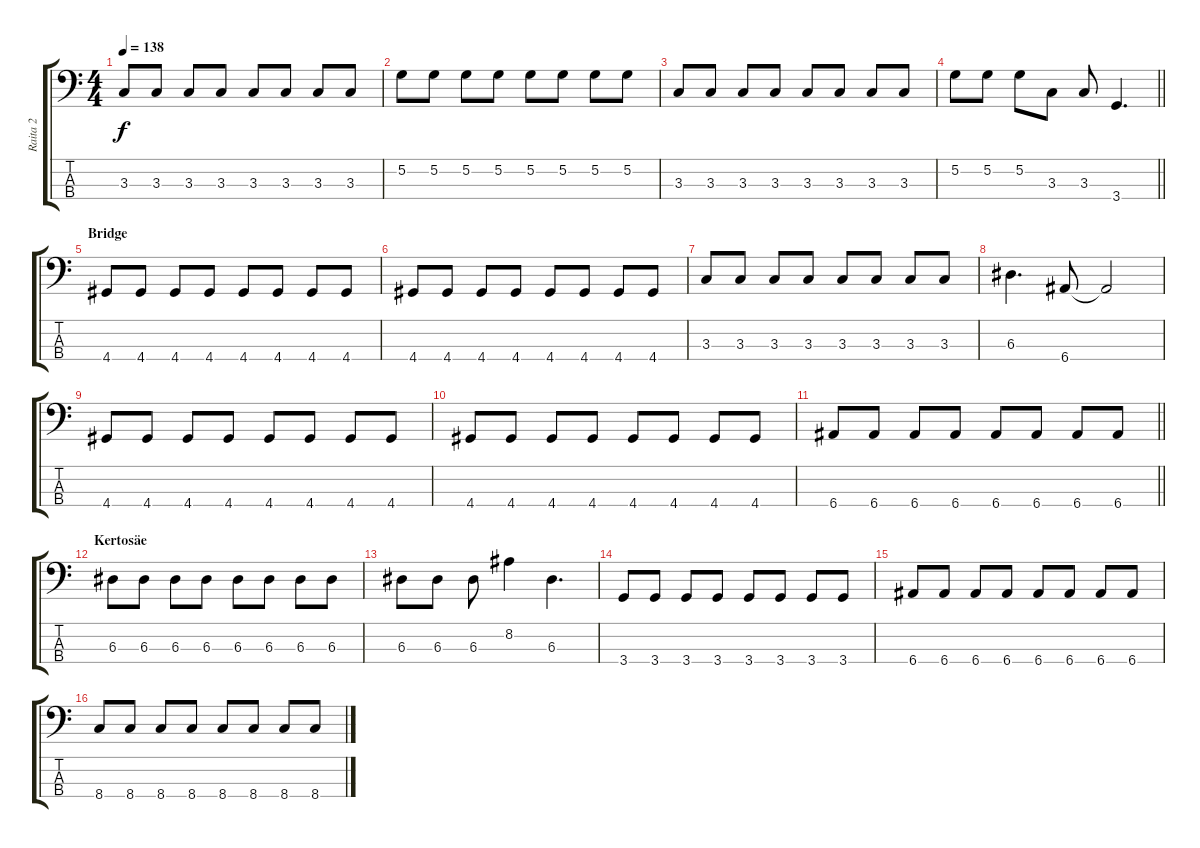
\track ("Raita 2" "Raita 2") {instrument electricbassfinger}
\staff {score tabs}
\tuning (G2 D2 A1 E1) {hide}
\ts (4 4)
\tempo 138
\clef f4
\ks c
3.3.8{dy f} 3.3.8 3.3.8 3.3.8 3.3.8 3.3.8 3.3.8 3.3.8 |
5.2.8 5.2.8 5.2.8 5.2.8 5.2.8 5.2.8 5.2.8 5.2.8 |
3.3.8 3.3.8 3.3.8 3.3.8 3.3.8 3.3.8 3.3.8 3.3.8 |
\barLineRight lightlight
5.2.8 5.2.8 5.2.8 3.3.8 3.3.8 3.4.4{d} |
\section ("" "Bridge")
4.4.8 4.4.8 4.4.8 4.4.8 4.4.8 4.4.8 4.4.8 4.4.8 |
4.4.8 4.4.8 4.4.8 4.4.8 4.4.8 4.4.8 4.4.8 4.4.8 |
3.3.8 3.3.8 3.3.8 3.3.8 3.3.8 3.3.8 3.3.8 3.3.8 |
6.3.4{d} 6.4.8 6.4{t}.2 |
4.4.8 4.4.8 4.4.8 4.4.8 4.4.8 4.4.8 4.4.8 4.4.8 |
4.4.8 4.4.8 4.4.8 4.4.8 4.4.8 4.4.8 4.4.8 4.4.8 |
\barLineRight lightlight
6.4.8 6.4.8 6.4.8 6.4.8 6.4.8 6.4.8 6.4.8 6.4.8 |
\section ("" "Kertosäe")
6.3.8 6.3.8 6.3.8 6.3.8 6.3.8 6.3.8 6.3.8 6.3.8 |
6.3.8 6.3.8 6.3.8 8.2.4 6.3.4{d} |
3.4.8 3.4.8 3.4.8 3.4.8 3.4.8 3.4.8 3.4.8 3.4.8 |
6.4.8 6.4.8 6.4.8 6.4.8 6.4.8 6.4.8 6.4.8 6.4.8 |
8.4.8 8.4.8 8.4.8 8.4.8 8.4.8 8.4.8 8.4.8 8.4.8
